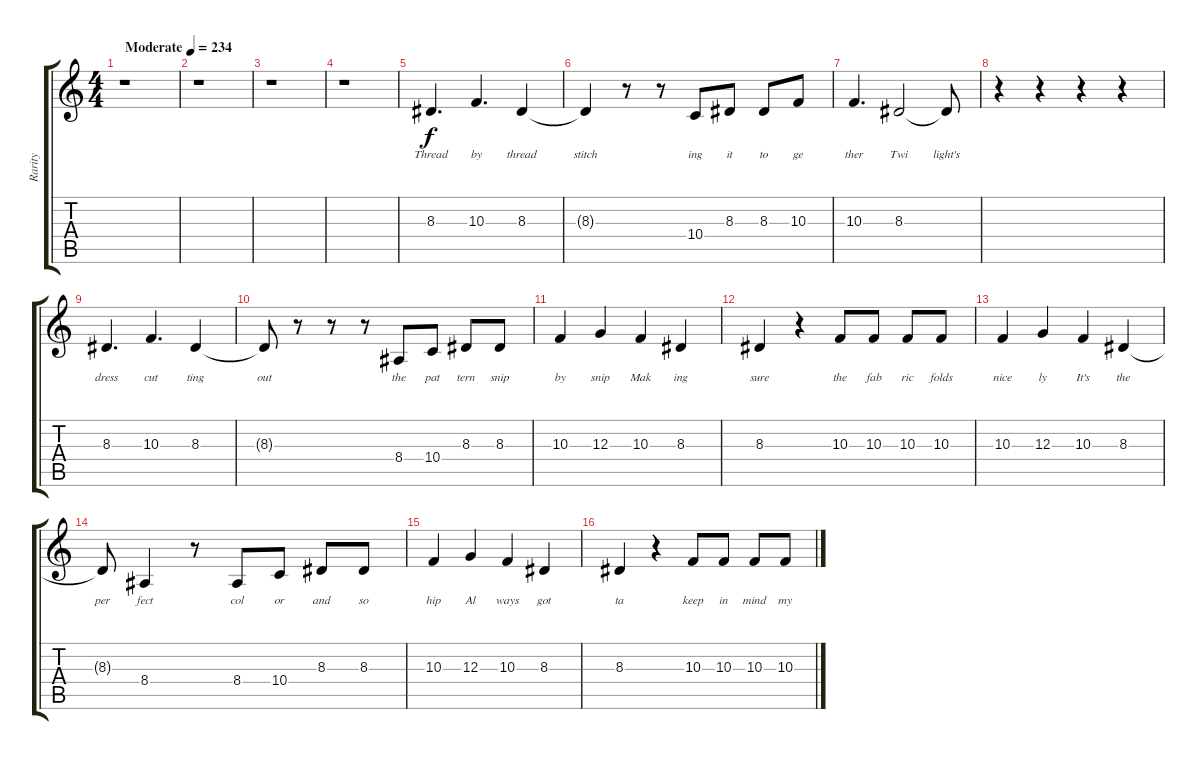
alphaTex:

\track ("Rarity" "Rarity") {instrument trumpet}
\staff {score tabs}
\tuning (E4 B3 G3 D3 A2 E2) {hide}
\ts (4 4)
\tempo (234 "Moderate")
\clef g2
\ks c
r.1{dy f instrument trumpet} |
r.1 |
r.1 |
r.1 |
8.3.4{d lyrics (0 "Thread") lyrics (1 "") lyrics (2 "") lyrics (3 "") lyrics (4 "")} 10.3.4{d lyrics (0 "by") lyrics (1 "") lyrics (2 "") lyrics (3 "") lyrics (4 "")} 8.3.4{lyrics (0 "thread") lyrics (1 "") lyrics (2 "") lyrics (3 "") lyrics (4 "")} |
8.3{t}.4{lyrics (0 "stitch") lyrics (1 "") lyrics (2 "") lyrics (3 "") lyrics (4 "")} r.8 r.8 10.4.8{lyrics (0 "ing") lyrics (1 "") lyrics (2 "") lyrics (3 "") lyrics (4 "")} 8.3.8{lyrics (0 "it") lyrics (1 "") lyrics (2 "") lyrics (3 "") lyrics (4 "")} 8.3.8{lyrics (0 "to") lyrics (1 "") lyrics (2 "") lyrics (3 "") lyrics (4 "")} 10.3.8{lyrics (0 "ge") lyrics (1 "") lyrics (2 "") lyrics (3 "") lyrics (4 "")} |
10.3.4{d lyrics (0 "ther") lyrics (1 "") lyrics (2 "") lyrics (3 "") lyrics (4 "")} 8.3.2{lyrics (0 "Twi") lyrics (1 "") lyrics (2 "") lyrics (3 "") lyrics (4 "")} 8.3{t}.8{lyrics (0 "light's") lyrics (1 "") lyrics (2 "") lyrics (3 "") lyrics (4 "")} |
r.4 r.4 r.4 r.4 |
8.3.4{d lyrics (0 "dress") lyrics (1 "") lyrics (2 "") lyrics (3 "") lyrics (4 "")} 10.3.4{d lyrics (0 "cut") lyrics (1 "") lyrics (2 "") lyrics (3 "") lyrics (4 "")} 8.3.4{lyrics (0 "ting") lyrics (1 "") lyrics (2 "") lyrics (3 "") lyrics (4 "")} |
8.3{t}.8{lyrics (0 "out") lyrics (1 "") lyrics (2 "") lyrics (3 "") lyrics (4 "")} r.8 r.8 r.8 8.4.8{lyrics (0 "the") lyrics (1 "") lyrics (2 "") lyrics (3 "") lyrics (4 "")} 10.4.8{lyrics (0 "pat") lyrics (1 "") lyrics (2 "") lyrics (3 "") lyrics (4 "")} 8.3.8{lyrics (0 "tern") lyrics (1 "") lyrics (2 "") lyrics (3 "") lyrics (4 "")} 8.3.8{lyrics (0 "snip") lyrics (1 "") lyrics (2 "") lyrics (3 "") lyrics (4 "")} |
10.3.4{lyrics (0 "by") lyrics (1 "") lyrics (2 "") lyrics (3 "") lyrics (4 "")} 12.3.4{lyrics (0 "snip") lyrics (1 "") lyrics (2 "") lyrics (3 "") lyrics (4 "")} 10.3.4{lyrics (0 "Mak") lyrics (1 "") lyrics (2 "") lyrics (3 "") lyrics (4 "")} 8.3.4{lyrics (0 "ing") lyrics (1 "") lyrics (2 "") lyrics (3 "") lyrics (4 "")} |
8.3.4{lyrics (0 "sure") lyrics (1 "") lyrics (2 "") lyrics (3 "") lyrics (4 "")} r.4 10.3.8{lyrics (0 "the") lyrics (1 "") lyrics (2 "") lyrics (3 "") lyrics (4 "")} 10.3.8{lyrics (0 "fab") lyrics (1 "") lyrics (2 "") lyrics (3 "") lyrics (4 "")} 10.3.8{lyrics (0 "ric") lyrics (1 "") lyrics (2 "") lyrics (3 "") lyrics (4 "")} 10.3.8{lyrics (0 "folds") lyrics (1 "") lyrics (2 "") lyrics (3 "") lyrics (4 "")} |
10.3.4{lyrics (0 "nice") lyrics (1 "") lyrics (2 "") lyrics (3 "") lyrics (4 "")} 12.3.4{lyrics (0 "ly") lyrics (1 "") lyrics (2 "") lyrics (3 "") lyrics (4 "")} 10.3.4{lyrics (0 "It's") lyrics (1 "") lyrics (2 "") lyrics (3 "") lyrics (4 "")} 8.3.4{lyrics (0 "the") lyrics (1 "") lyrics (2 "") lyrics (3 "") lyrics (4 "")} |
8.3{t}.8{lyrics (0 "per") lyrics (1 "") lyrics (2 "") lyrics (3 "") lyrics (4 "")} 8.4.4{lyrics (0 "fect") lyrics (1 "") lyrics (2 "") lyrics (3 "") lyrics (4 "")} r.8 8.4.8{lyrics (0 "col") lyrics (1 "") lyrics (2 "") lyrics (3 "") lyrics (4 "")} 10.4.8{lyrics (0 "or") lyrics (1 "") lyrics (2 "") lyrics (3 "") lyrics (4 "")} 8.3.8{lyrics (0 "and") lyrics (1 "") lyrics (2 "") lyrics (3 "") lyrics (4 "")} 8.3.8{lyrics (0 "so") lyrics (1 "") lyrics (2 "") lyrics (3 "") lyrics (4 "")} |
10.3.4{lyrics (0 "hip") lyrics (1 "") lyrics (2 "") lyrics (3 "") lyrics (4 "")} 12.3.4{lyrics (0 "Al") lyrics (1 "") lyrics (2 "") lyrics (3 "") lyrics (4 "")} 10.3.4{lyrics (0 "ways") lyrics (1 "") lyrics (2 "") lyrics (3 "") lyrics (4 "")} 8.3.4{lyrics (0 "got") lyrics (1 "") lyrics (2 "") lyrics (3 "") lyrics (4 "")} |
8.3.4{lyrics (0 "ta") lyrics (1 "") lyrics (2 "") lyrics (3 "") lyrics (4 "")} r.4 10.3.8{lyrics (0 "keep") lyrics (1 "") lyrics (2 "") lyrics (3 "") lyrics (4 "")} 10.3.8{lyrics (0 "in") lyrics (1 "") lyrics (2 "") lyrics (3 "") lyrics (4 "")} 10.3.8{lyrics (0 "mind") lyrics (1 "") lyrics (2 "") lyrics (3 "") lyrics (4 "")} 10.3.8{lyrics (0 "my") lyrics (1 "") lyrics (2 "") lyrics (3 "") lyrics (4 "")}
